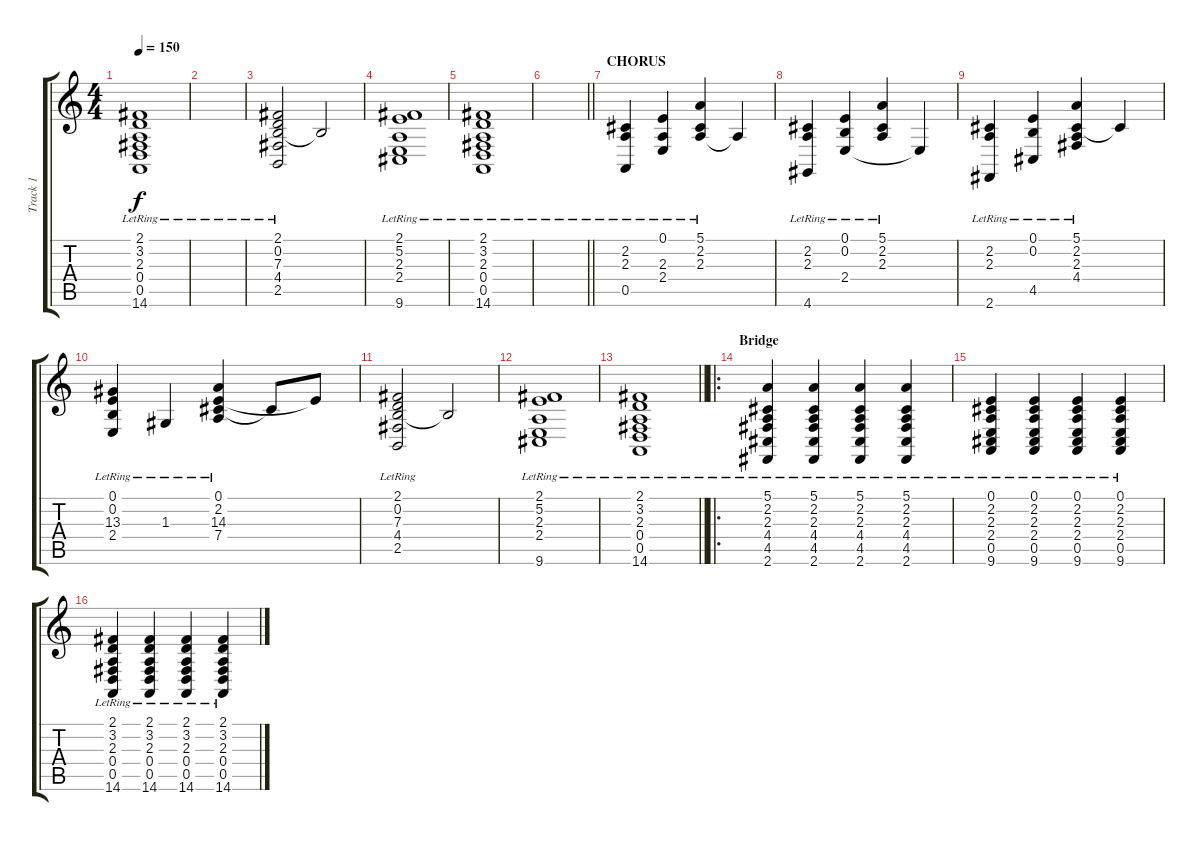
\track ("Track 1" "Track 1") {instrument acousticgrandpiano}
\staff {score tabs}
\tuning (E4 B3 G3 D3 A2 E2) {hide}
\ts (4 4)
\tempo 150
\clef g2
\ks c
(2.1{lr} 3.2{lr} 2.3{lr} 0.4{lr} 0.5{lr} 14.6{lr}).1{dy f} |
|
(2.1{lr} 0.2{lr} 7.3{lr} 4.4{lr} 2.5{lr}).2 0.2{t}.2 |
(2.1{lr} 5.2{lr} 2.3{lr} 2.4{lr} 9.6{lr}).1 |
(2.1{lr} 3.2{lr} 2.3{lr} 0.4{lr} 0.5{lr} 14.6{lr}).1 |
\barLineRight lightlight
|
\section ("" "CHORUS")
(2.2{lr} 2.3{lr} 0.5{lr}).4 (0.1{lr} 2.3{lr} 2.4{lr}).4 (5.1{lr} 2.2{lr} 2.3{lr}).4 2.3{t}.4 |
(2.2{lr} 2.3{lr} 4.6{lr}).4 (0.1{lr} 0.2{lr} 2.4{lr}).4 (5.1{lr} 2.2{lr} 2.3{lr}).4 2.4{t}.4 |
(2.2{lr} 2.3{lr} 2.6{lr}).4 (0.1{lr} 0.2{lr} 4.5{lr}).4 (5.1{lr} 2.2{lr} 2.3{lr} 4.4{lr}).4 2.2{t}.4 |
(0.1{lr} 0.2{lr} 13.3{lr} 2.4{lr}).4 1.3{lr}.4 (0.1{lr} 2.2{lr} 14.3{lr} 7.4{lr}).4 2.2{t}.8 0.1{t}.8 |
(2.1{lr} 0.2{lr} 7.3{lr} 4.4{lr} 2.5{lr}).2 0.2{t}.2 |
(2.1{lr} 5.2{lr} 2.3{lr} 2.4{lr} 9.6{lr}).1 |
\barLineRight lightlight
(2.1{lr} 3.2{lr} 2.3{lr} 0.4{lr} 0.5{lr} 14.6{lr}).1 |
\ro
\section ("" "Bridge")
(5.1{lr} 2.2{lr} 2.3{lr} 4.4{lr} 4.5{lr} 2.6{lr}).4 (5.1{lr} 2.2{lr} 2.3{lr} 4.4{lr} 4.5{lr} 2.6{lr}).4 (5.1{lr} 2.2{lr} 2.3{lr} 4.4{lr} 4.5{lr} 2.6{lr}).4 (5.1{lr} 2.2{lr} 2.3{lr} 4.4{lr} 4.5{lr} 2.6{lr}).4 |
(0.1{lr} 2.2{lr} 2.3{lr} 2.4{lr} 0.5{lr} 9.6{lr}).4 (0.1{lr} 2.2{lr} 2.3{lr} 2.4{lr} 0.5{lr} 9.6{lr}).4 (0.1{lr} 2.2{lr} 2.3{lr} 2.4{lr} 0.5{lr} 9.6{lr}).4 (0.1{lr} 2.2{lr} 2.3{lr} 2.4{lr} 0.5{lr} 9.6{lr}).4 |
(2.1{lr} 3.2{lr} 2.3{lr} 0.4{lr} 0.5{lr} 14.6{lr}).4 (2.1{lr} 3.2{lr} 2.3{lr} 0.4{lr} 0.5{lr} 14.6{lr}).4 (2.1{lr} 3.2{lr} 2.3{lr} 0.4{lr} 0.5{lr} 14.6{lr}).4 (2.1{lr} 3.2{lr} 2.3{lr} 0.4{lr} 0.5{lr} 14.6{lr}).4
